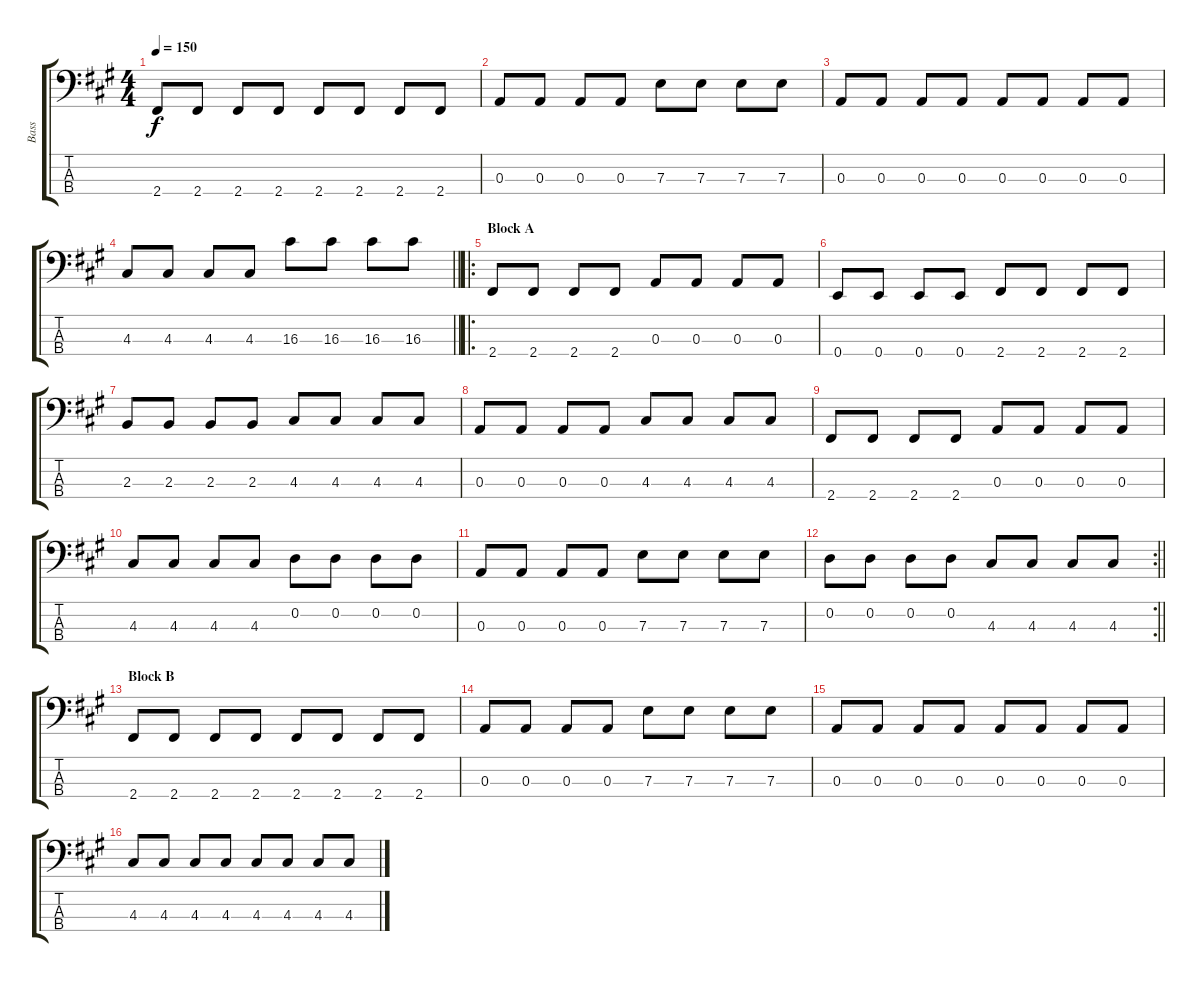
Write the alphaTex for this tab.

\track ("Bass" "Bass") {instrument electricbassfinger}
\staff {score tabs}
\tuning (G2 D2 A1 E1) {hide}
\ts (4 4)
\tempo 150
\clef f4
\ks f#minor
2.4.8{dy f} 2.4.8 2.4.8 2.4.8 2.4.8 2.4.8 2.4.8 2.4.8 |
0.3.8 0.3.8 0.3.8 0.3.8 7.3.8 7.3.8 7.3.8 7.3.8 |
0.3.8 0.3.8 0.3.8 0.3.8 0.3.8 0.3.8 0.3.8 0.3.8 |
\barLineRight lightlight
4.3.8 4.3.8 4.3.8 4.3.8 16.3.8 16.3.8 16.3.8 16.3.8 |
\ro
\section ("" "Block A")
2.4.8 2.4.8 2.4.8 2.4.8 0.3.8 0.3.8 0.3.8 0.3.8 |
0.4.8 0.4.8 0.4.8 0.4.8 2.4.8 2.4.8 2.4.8 2.4.8 |
2.3.8 2.3.8 2.3.8 2.3.8 4.3.8 4.3.8 4.3.8 4.3.8 |
0.3.8 0.3.8 0.3.8 0.3.8 4.3.8 4.3.8 4.3.8 4.3.8 |
2.4.8 2.4.8 2.4.8 2.4.8 0.3.8 0.3.8 0.3.8 0.3.8 |
4.3.8 4.3.8 4.3.8 4.3.8 0.2.8 0.2.8 0.2.8 0.2.8 |
0.3.8 0.3.8 0.3.8 0.3.8 7.3.8 7.3.8 7.3.8 7.3.8 |
\rc 2
\barLineRight lightlight
0.2.8 0.2.8 0.2.8 0.2.8 4.3.8 4.3.8 4.3.8 4.3.8 |
\section ("" "Block B")
2.4.8 2.4.8 2.4.8 2.4.8 2.4.8 2.4.8 2.4.8 2.4.8 |
0.3.8 0.3.8 0.3.8 0.3.8 7.3.8 7.3.8 7.3.8 7.3.8 |
0.3.8 0.3.8 0.3.8 0.3.8 0.3.8 0.3.8 0.3.8 0.3.8 |
4.3.8 4.3.8 4.3.8 4.3.8 4.3.8 4.3.8 4.3.8 4.3.8
